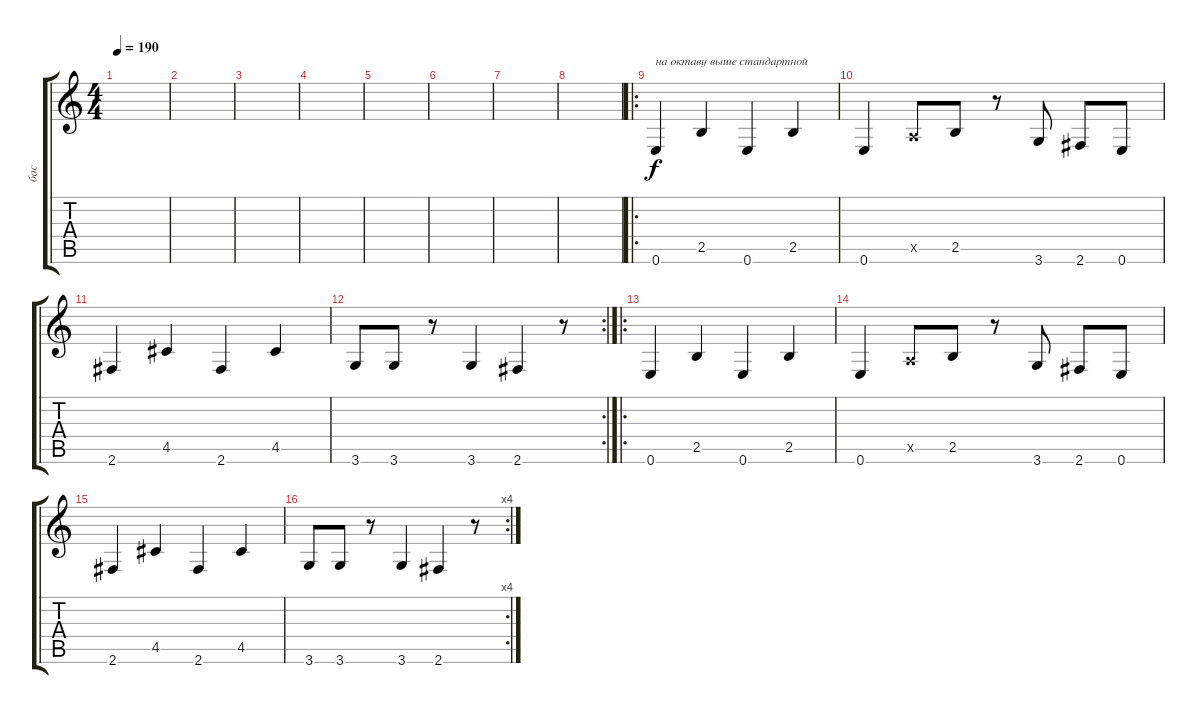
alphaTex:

\track ("бас" "бас") {instrument fretlessbass}
\staff {score tabs}
\tuning (E4 B3 G3 D3 A2 E2) {hide}
\ts (4 4)
\tempo 190
\clef g2
\ks c
|
|
|
|
|
|
|
|
\ro
0.6.4{txt "на октаву выше стандартной"} 2.5.4 0.6.4 2.5.4 |
0.6.4 0.5{x}.8 2.5.8 r.8 3.6.8 2.6.8 0.6.8 |
2.6.4 4.5.4 2.6.4 4.5.4 |
\rc 2
3.6.8 3.6.8 r.8 3.6.4 2.6.4 r.8 |
\ro
0.6.4 2.5.4 0.6.4 2.5.4 |
0.6.4 0.5{x}.8 2.5.8 r.8 3.6.8 2.6.8 0.6.8 |
2.6.4 4.5.4 2.6.4 4.5.4 |
\rc 4
3.6.8 3.6.8 r.8 3.6.4 2.6.4 r.8
